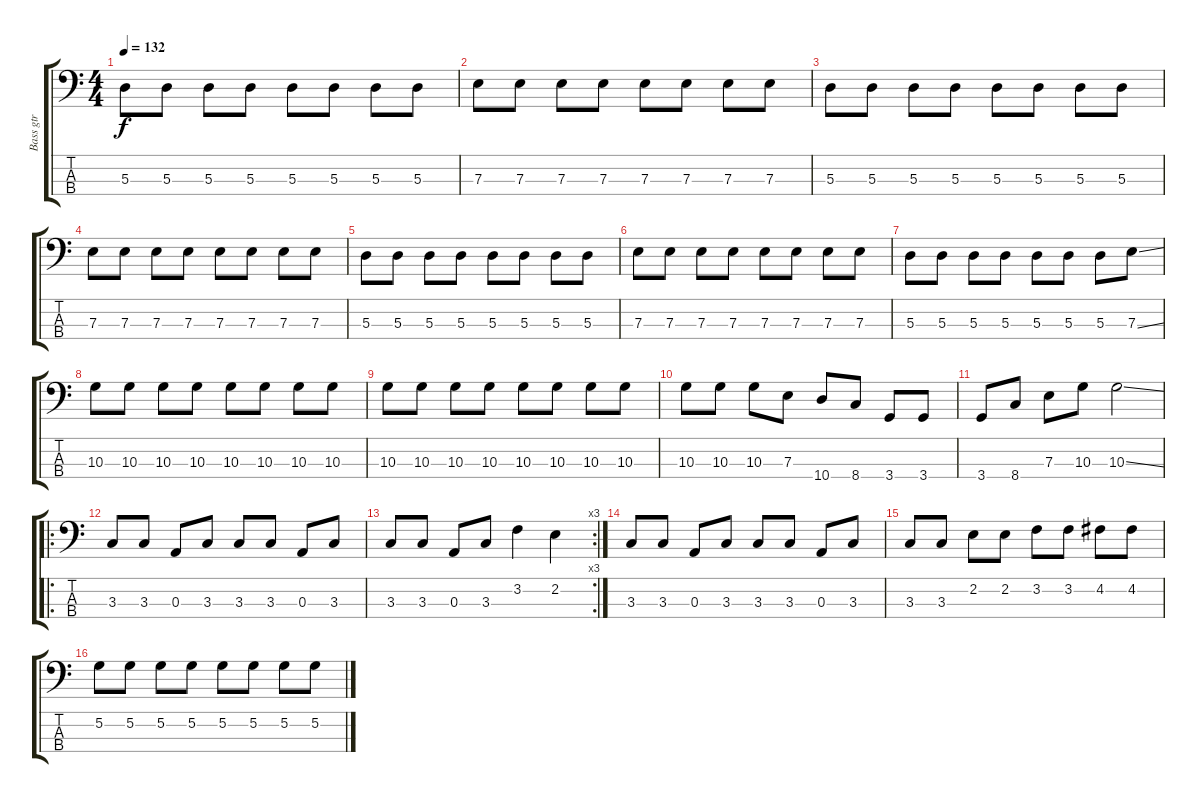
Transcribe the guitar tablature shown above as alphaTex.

\track ("Bass gtr" "Bass gtr") {instrument electricbassfinger}
\staff {score tabs}
\tuning (G2 D2 A1 E1) {hide}
\ts (4 4)
\tempo 132
\clef f4
\ks c
5.3.8{dy f} 5.3.8 5.3.8 5.3.8 5.3.8 5.3.8 5.3.8 5.3.8 |
7.3.8 7.3.8 7.3.8 7.3.8 7.3.8 7.3.8 7.3.8 7.3.8 |
5.3.8 5.3.8 5.3.8 5.3.8 5.3.8 5.3.8 5.3.8 5.3.8 |
7.3.8 7.3.8 7.3.8 7.3.8 7.3.8 7.3.8 7.3.8 7.3.8 |
5.3.8 5.3.8 5.3.8 5.3.8 5.3.8 5.3.8 5.3.8 5.3.8 |
7.3.8 7.3.8 7.3.8 7.3.8 7.3.8 7.3.8 7.3.8 7.3.8 |
5.3.8 5.3.8 5.3.8 5.3.8 5.3.8 5.3.8 5.3.8 7.3{ss}.8 |
10.3.8 10.3.8 10.3.8 10.3.8 10.3.8 10.3.8 10.3.8 10.3.8 |
10.3.8 10.3.8 10.3.8 10.3.8 10.3.8 10.3.8 10.3.8 10.3.8 |
10.3.8 10.3.8 10.3.8 7.3.8 10.4.8 8.4.8 3.4.8 3.4.8 |
3.4.8 8.4.8 7.3.8 10.3.8 10.3{ss}.2 |
\ro
3.3.8 3.3.8 0.3.8 3.3.8 3.3.8 3.3.8 0.3.8 3.3.8 |
\rc 3
3.3.8 3.3.8 0.3.8 3.3.8 3.2.4 2.2.4 |
3.3.8 3.3.8 0.3.8 3.3.8 3.3.8 3.3.8 0.3.8 3.3.8 |
3.3.8 3.3.8 2.2.8 2.2.8 3.2.8 3.2.8 4.2.8 4.2.8 |
5.2.8 5.2.8 5.2.8 5.2.8 5.2.8 5.2.8 5.2.8 5.2.8
